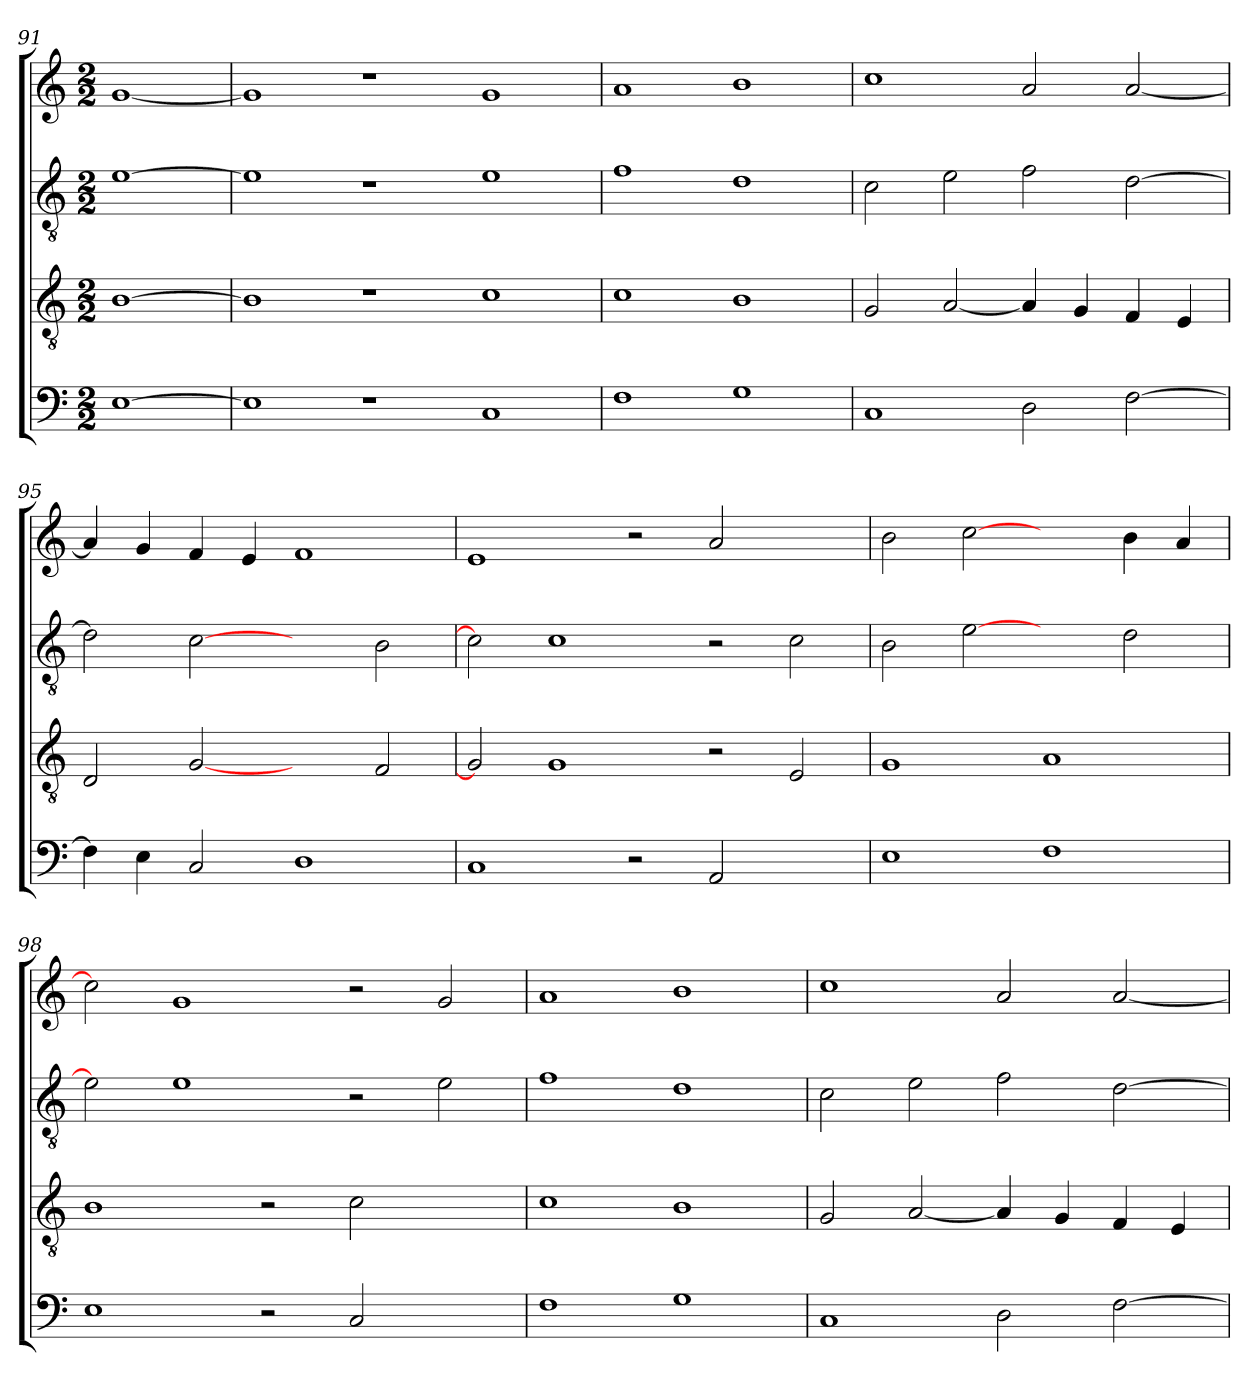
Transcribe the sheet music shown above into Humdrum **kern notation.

**kern	**kern	**kern	**kern
*part4	*part3	*part2	*part1
*staff4	*staff3	*staff2	*staff1
*clefF4	*clefGv2	*clefGv2	*clefG2
*k[]	*k[]	*k[]	*k[]
*M2/2	*M2/2	*M2/2	*M2/2
=91	=91	=91	=91
[1E	[1B	[1e	[1g
=92	=92	=92	=92
1E]	1B]	1e]	1g]
1r	1r	1r	1r
1C	1c	1e	1g
=93	=93	=93	=93
1F	1c	1f	1a
1G	1B	1d	1b
=94	=94	=94	=94
1C	2G/	2c\	1cc
.	[2A/	2e\	.
2D\	4A/]	2f\	2a/
.	4G/	.	.
[2F\	4F/	[2d\	[2a/
.	4E/	.	.
=95	=95	=95	=95
4F\]	2D/	2d\]	4a/]
4E\	.	.	4g/
2C/	[2G	[2c	4f/
.	.	.	4e/
1D	2ryy	2ryy	1f
.	2F/	2B\	.
=96	=96	=96	=96
1C	2G]	2c]	1e
.	1G	1c	.
2r	.	.	2r
2AA/	2r	2r	2a/
2ryy	2E/	2c\	2ryy
=97	=97	=97	=97
1E	1G	2B\	2b\
.	.	[2e	[2cc
1F	1A	2ryy	2ryy
.	.	2d\	4b\
.	.	.	4a/
=98	=98	=98	=98
1E	1B	2e]	2cc]
.	.	1e	1g
2r	2r	.	.
2C/	2c\	2r	2r
2ryy	2ryy	2e\	2g/
=99	=99	=99	=99
1F	1c	1f	1a
1G	1B	1d	1b
=100	=100	=100	=100
1C	2G/	2c\	1cc
.	[2A/	2e\	.
2D\	4A/]	2f\	2a/
.	4G/	.	.
[2F\	4F/	[2d\	[2a/
.	4E/	.	.
=	=	=	=
*-	*-	*-	*-
